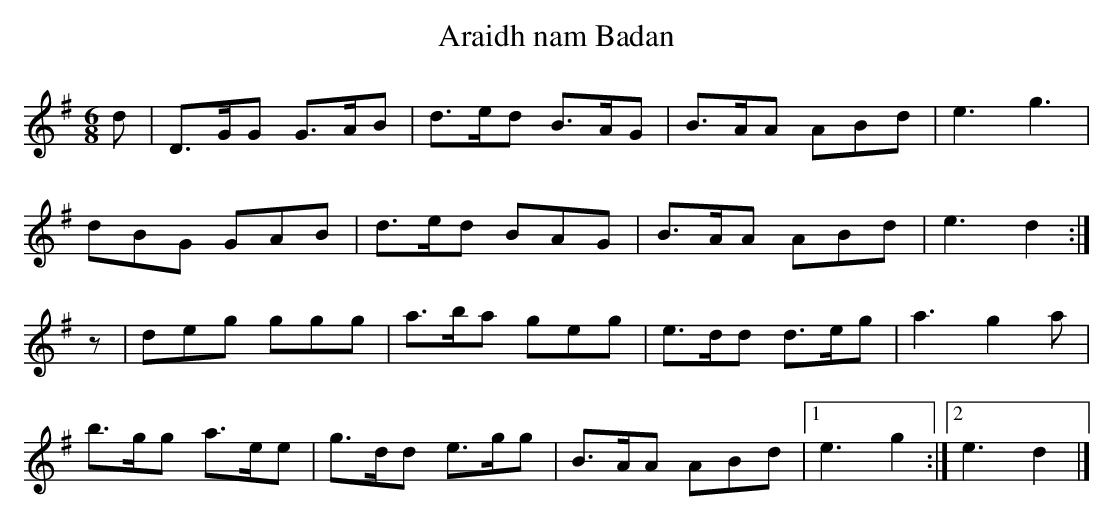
X:1
T:Araidh nam Badan
M:6/8
L:1/8
K:G
d | D>GG G>AB | d>ed B>AG | B>AA ABd | e3 g3 |
dBG GAB | d>ed BAG | B>AA ABd | e3 d2 :|
z | deg ggg | a>ba geg | e>dd d>eg | a3 g2a |
b>gg a>ee | g>dd e>gg | B>AA ABd |1 e3 g2 :|2 e3 d2 |]
